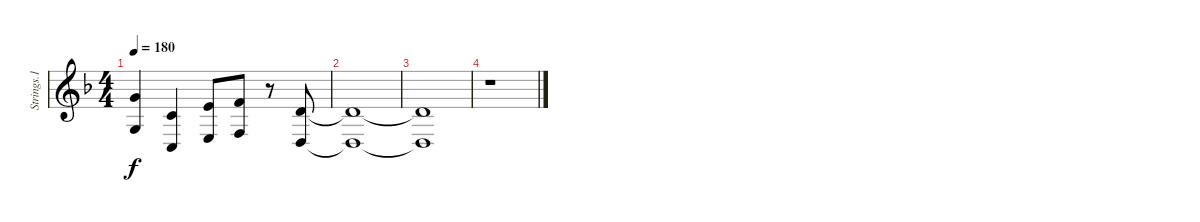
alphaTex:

\track ("Strings.1" "Strings.1") {instrument stringensemble1}
\staff {score}
\tuning (E4 B3 G3 D3 A2 E2) {hide}
\ts (4 4)
\tempo 180
\clef g2
\ks f
(3.1 0.3).4{dy f} (1.2 3.5).4 (5.2 2.4).8 (6.2 3.4).8 r.8 (3.2 0.4).8 |
(3.2{t} 0.4{t}).1 |
(3.2{t} 0.4{t}).1 |
r.1
